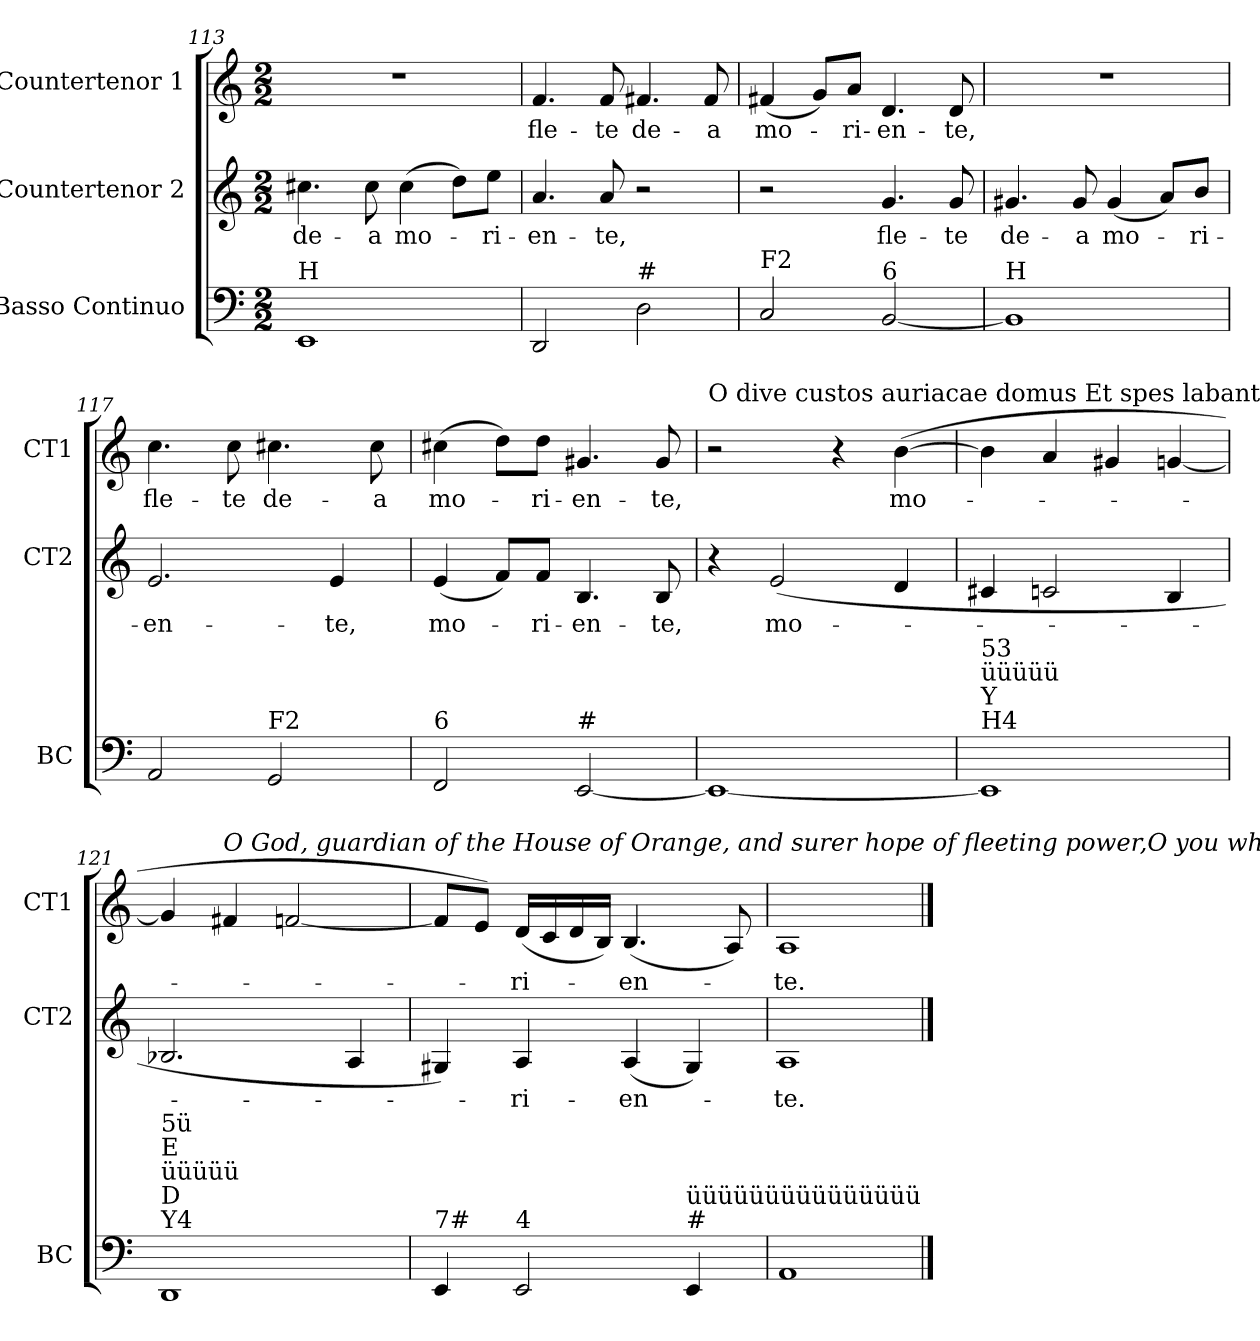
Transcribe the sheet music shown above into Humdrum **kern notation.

**kern	**kern	**text	**kern	**text
*part3	*part2	*part2	*part1	*part1
*staff3	*staff2	*staff2	*staff1	*staff1
*I"Basso Continuo	*I"Countertenor 2	*	*I"Countertenor 1	*
*I'BC	*I'CT2	*	*I'CT1	*
*clefF4	*clefG2	*	*clefG2	*
*k[]	*k[]	*	*k[]	*
*M2/2	*M2/2	*	*M2/2	*
=113	=113	=113	=113	=113
!LO:TX:a:t=H	!	!	!	!
!	!	!LO:LY:b	!	!
1EE	4.cc#X\	de-	1r	.
!	!	!LO:LY:b	!	!
.	8cc#\	-a	.	.
!	!	!LO:LY:b	!	!
.	(>4cc#\	mo-	.	.
.	8dd\L)	.	.	.
!	!	!LO:LY:b	!	!
.	8ee\J	-ri-	.	.
=114	=114	=114	=114	=114
!	!	!LO:LY:b	!	!LO:LY:b
2DD/	4.a/	-en-	4.f/	fle-
!	!	!LO:LY:b	!	!LO:LY:b
.	8a/	-te,	8f/	-te
!LO:TX:a:t=#	!	!	!	!
!	!	!	!	!LO:LY:b
2D\	2r	.	4.f#X/	de-
!	!	!	!	!LO:LY:b
.	.	.	8f#/	-a
!!LO:LB:g=z
=115	=115	=115	=115	=115
!LO:TX:a:t=F2	!	!	!	!
!	!	!	!	!LO:LY:b
2C/	2r	.	(<4f#X/	mo-
.	.	.	8g/L)	.
!	!	!	!	!LO:LY:b
.	.	.	8a/J	-ri-
!LO:TX:a:t=6	!	!	!	!
!	!	!LO:LY:b	!	!LO:LY:b
[2BB/	4.g/	fle-	4.d/	-en-
!	!	!LO:LY:b	!	!LO:LY:b
.	8g/	-te	8d/	-te,
=116	=116	=116	=116	=116
!LO:TX:a:t=H	!	!	!	!
!	!	!LO:LY:b	!	!
1BB]	4.g#X/	de-	1r	.
!	!	!LO:LY:b	!	!
.	8g#/	-a	.	.
!	!	!LO:LY:b	!	!
.	(<4g#/	mo-	.	.
.	8a/L)	.	.	.
!	!	!LO:LY:b	!	!
.	8b/J	-ri-	.	.
=117	=117	=117	=117	=117
!	!	!LO:LY:b	!	!LO:LY:b
2AA/	2.e/	-en-	4.cc\	fle-
!	!	!	!	!LO:LY:b
.	.	.	8cc\	-te
!LO:TX:a:t=F2	!	!	!	!
!	!	!	!	!LO:LY:b
2GG/	.	.	4.cc#X\	de-
!	!	!LO:LY:b	!	!
.	4e/	-te,	.	.
!	!	!	!	!LO:LY:b
.	.	.	8cc#\	-a
=118	=118	=118	=118	=118
!LO:TX:a:t=6	!	!	!	!
!	!	!LO:LY:b	!	!LO:LY:b
2FF/	(<4e/	mo-	(>4cc#X\	mo-
.	8f/L)	.	8dd\L)	.
!	!	!LO:LY:b	!	!LO:LY:b
.	8f/J	-ri-	8dd\J	-ri-
!LO:TX:a:t=#	!	!	!	!
!	!	!LO:LY:b	!	!LO:LY:b
[2EE/	4.B/	-en-	4.g#X/	-en-
!	!	!LO:LY:b	!	!LO:LY:b
.	8B/	-te,	8g#/	-te,
!!LO:PB:g=z
=119	=119	=119	=119	=119
!	!	!	!LO:TX:a:t=O dive custos auriacae domus Et spes labantis certior imperi;O rebus adversis vocande, O superum decus in secundis!Seu te fluentem pronus ad Isida In vota fervens Oxonidum chorus,Seu te precantur, quos remoti Unda lavat properata Cami,Descende caelo non ita creditas Visurus aedes praesidiis tuis,Descende visurus penates Caesaris, et penetrale sacrum.Maria musis flebilis occidit, Maria, gentis deliciae brevis;O flete Mariam! flete, Camoenae! O flete, Divae, dea moriente. HENRY PARKER (1695)	!
1EE_	4r	.	2r	.
!	!	!LO:LY:b	!	!
.	(>2e/	mo-	.	.
.	.	.	4r	.
!	!	!	!	!LO:LY:b
.	4d/	.	(>[4b\	mo-
=120	=120	=120	=120	=120
!LO:TX:a:t=H4	!	!	!	!
!LO:TX:a:t=Y	!	!	!	!
!LO:TX:a:t=üüüüü	!	!	!	!
!LO:TX:a:t=53	!	!	!	!
1EE]	4c#X/	.	4b\]	.
.	2cn/	.	4a/	.
.	.	.	4g#X/	.
.	4B/	.	[4gn/	.
=121	=121	=121	=121	=121
!LO:TX:a:t=Y4	!	!	!	!
!LO:TX:a:t=D	!	!	!	!
!LO:TX:a:t=üüüüü	!	!	!	!
!LO:TX:a:t=E	!	!	!	!
!LO:TX:a:t=5ü	!	!	!	!
1DD	2.B-X/	.	4g/]	.
!	!	!	!LO:TX:a:i:t=O God, guardian of the House of Orange, and surer hope of fleeting power,O you who should be invoked in adversity, O divine ornament in prosperity –whether the eager choir of Oxford by the river Isis callson you in prayer of they who are washed by the swift stream of the distant Cam –come down from heaven to visit with your help the palace not thus entrusted,come down and visit the chapel of our Monarch and the sacred chamber.Mary is dying, lamented by the Muses, short-lived darling of her people,O weep for Mary, O weep you Muses, O weep you Goddesses, for the dying divinity.English translation by Oliver Taplin.	!
.	.	.	4f#X/	.
.	.	.	[2fn/	.
.	4A/	.	.	.
=122	=122	=122	=122	=122
!LO:TX:a:t=7#	!	!	!	!
4EE/	4G#X/)	.	8f/L]	.
.	.	.	8e/J)	.
!LO:TX:a:t=4	!	!	!	!
!	!	!LO:LY:b	!	!LO:LY:b
2EE/	4A/	-ri-	(<16d/LL	-ri-
.	.	.	16c/	.
.	.	.	16d/	.
.	.	.	16B/JJ)	.
!	!	!LO:LY:b	!	!LO:LY:b
.	(<4A/	-en-	(<4.B/	-en-
!LO:TX:a:t=#	!	!	!	!
!LO:TX:a:t=üüüüüüüüüüüüüüü	!	!	!	!
4EE/	4G#/)	.	.	.
.	.	.	8A/)	.
=123	=123	=123	=123	=123
!	!	!LO:LY:b	!	!LO:LY:b
1AA	1A	-te.	1A	-te.
==	==	==	==	==
*-	*-	*-	*-	*-
